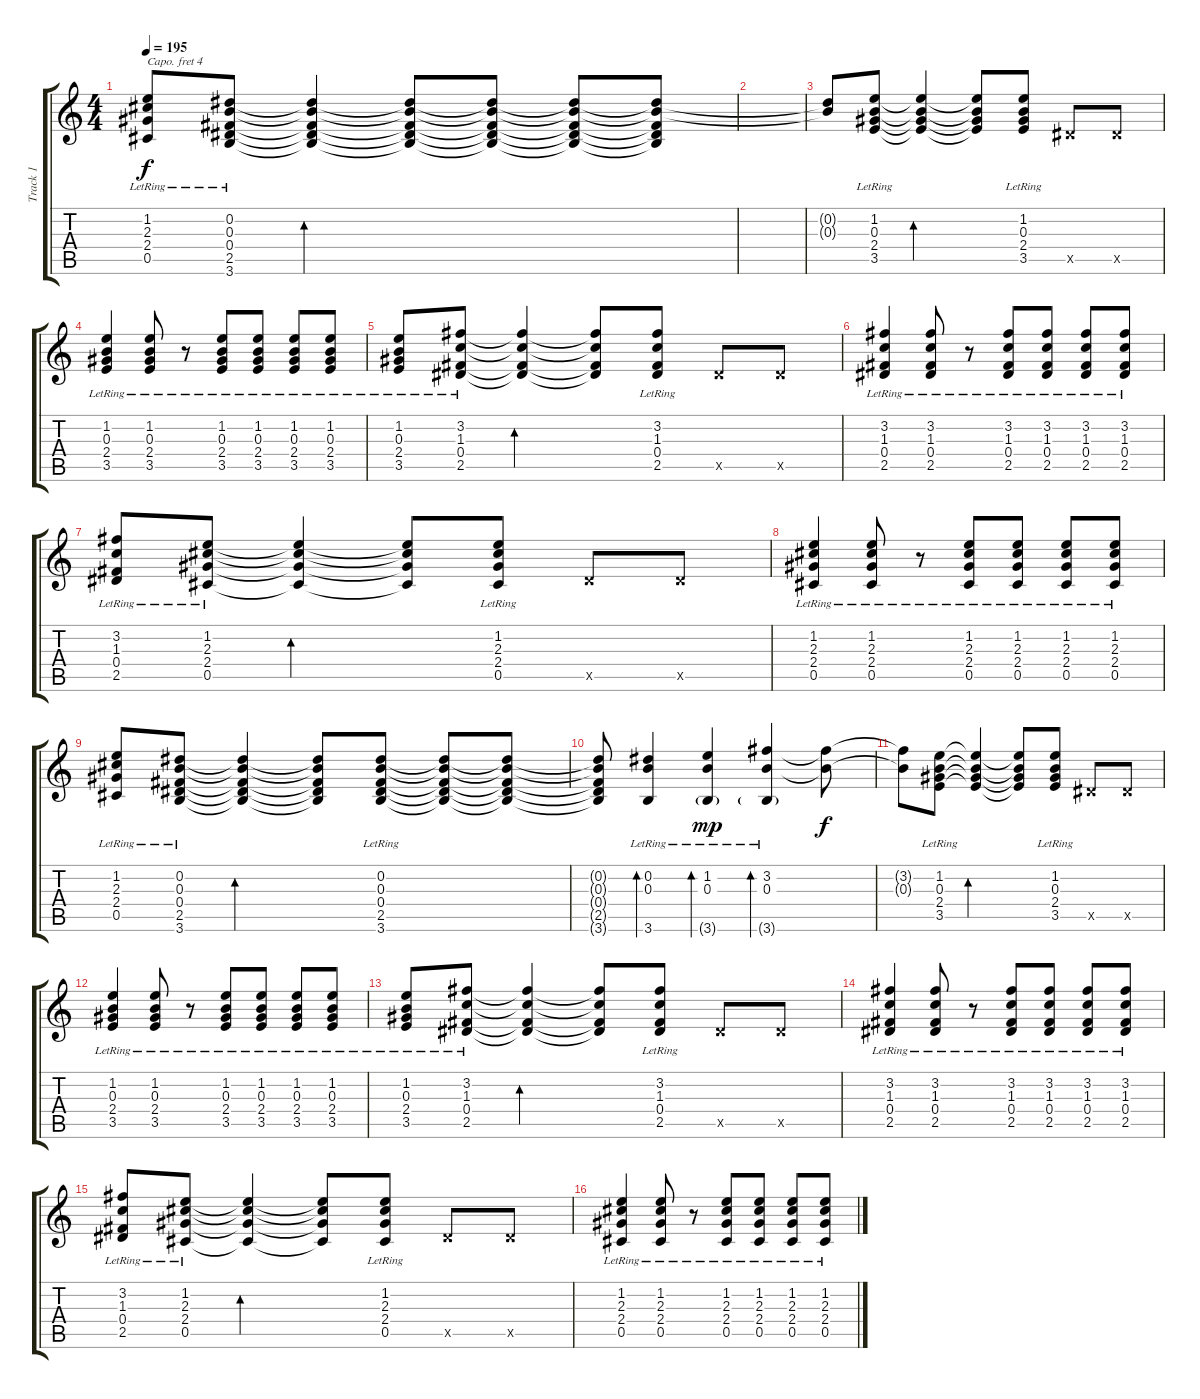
\track ("Track 1" "Track 1") {instrument acousticguitarsteel}
\staff {score tabs}
\capo 4
\tuning (E4 B3 G3 D3 A2 E2) {hide}
\ts (4 4)
\tempo 195
\clef g2
\ks c
(1.2{lr} 2.3{lr} 2.4{lr} 0.5{lr}).8{dy f} (0.2{lr} 0.3{lr} 0.4{lr} 2.5{lr} 3.6{lr}).8 (0.2{t} 0.3{t} 0.4{t} 2.5{t} 3.6{t}).4{bd 480} (0.2{t} 0.3{t} 0.4{t} 2.5{t} 3.6{t}).8 (0.2{t} 0.3{t} 0.4{t} 2.5{t} 3.6{t}).8 (0.2{t} 0.3{t} 0.4{t} 2.5{t} 3.6{t}).8 (0.2{t} 0.3{t} 0.4{t} 2.5{t} 3.6{t}).8 |
|
(0.2{t} 0.3{t}).8 (1.2{lr} 0.3{lr} 2.4{lr} 3.5{lr}).8 (1.2{t} 0.3{t} 2.4{t} 3.5{t}).4{bd 480} (1.2{t} 0.3{t} 2.4{t} 3.5{t}).8 (1.2{lr} 0.3{lr} 2.4{lr} 3.5{lr}).8 2.5{x}.8 2.5{x}.8 |
(1.2{lr} 0.3{lr} 2.4{lr} 3.5{lr}).4 (1.2{lr} 0.3{lr} 2.4{lr} 3.5{lr}).8 r.8 (1.2{lr} 0.3{lr} 2.4{lr} 3.5{lr}).8 (1.2{lr} 0.3{lr} 2.4{lr} 3.5{lr}).8 (1.2{lr} 0.3{lr} 2.4{lr} 3.5{lr}).8 (1.2{lr} 0.3{lr} 2.4{lr} 3.5{lr}).8 |
(1.2{lr} 0.3{lr} 2.4{lr} 3.5{lr}).8 (3.2{lr} 1.3{lr} 0.4{lr} 2.5{lr}).8 (3.2{t} 1.3{t} 0.4{t} 2.5{t}).4{bd 480} (3.2{t} 1.3{t} 0.4{t} 2.5{t}).8 (3.2{lr} 1.3{lr} 0.4{lr} 2.5{lr}).8 2.5{x}.8 2.5{x}.8 |
(3.2{lr} 1.3{lr} 0.4{lr} 2.5{lr}).4 (3.2{lr} 1.3{lr} 0.4{lr} 2.5{lr}).8 r.8 (3.2{lr} 1.3{lr} 0.4{lr} 2.5{lr}).8 (3.2{lr} 1.3{lr} 0.4{lr} 2.5{lr}).8 (3.2{lr} 1.3{lr} 0.4{lr} 2.5{lr}).8 (3.2{lr} 1.3{lr} 0.4{lr} 2.5{lr}).8 |
(3.2{lr} 1.3{lr} 0.4{lr} 2.5{lr}).8 (1.2{lr} 2.3{lr} 2.4{lr} 0.5{lr}).8 (1.2{t} 2.3{t} 2.4{t} 0.5{t}).4{bd 480} (1.2{t} 2.3{t} 2.4{t} 0.5{t}).8 (1.2{lr} 2.3{lr} 2.4{lr} 0.5{lr}).8 2.5{x}.8 2.5{x}.8 |
(1.2{lr} 2.3{lr} 2.4{lr} 0.5{lr}).4 (1.2{lr} 2.3{lr} 2.4{lr} 0.5{lr}).8 r.8 (1.2{lr} 2.3{lr} 2.4{lr} 0.5{lr}).8 (1.2{lr} 2.3{lr} 2.4{lr} 0.5{lr}).8 (1.2{lr} 2.3{lr} 2.4{lr} 0.5{lr}).8 (1.2{lr} 2.3{lr} 2.4{lr} 0.5{lr}).8 |
(1.2{lr} 2.3{lr} 2.4{lr} 0.5{lr}).8 (0.2{lr} 0.3{lr} 0.4{lr} 2.5{lr} 3.6{lr}).8 (0.2{t} 0.3{t} 0.4{t} 2.5{t} 3.6{t}).4{bd 480} (0.2{t} 0.3{t} 0.4{t} 2.5{t} 3.6{t}).8 (0.2{lr} 0.3{lr} 0.4{lr} 2.5{lr} 3.6{lr}).8 (0.2{t} 0.3{t} 0.4{t} 2.5{t} 3.6{t}).8 (0.2{t} 0.3{t} 0.4{t} 2.5{t} 3.6{t}).8 |
(0.2{t} 0.3{t} 0.4{t} 2.5{t} 3.6{t}).8 (0.2{lr} 0.3{lr} 3.6{lr}).4{bd 240} (1.2{lr} 0.3{lr} 3.6{g lr}).4{bd 240 dy mp} (3.2{lr} 0.3{lr} 3.6{g lr}).4{bd 240} (3.2{t} 0.3{t}).8{dy f} |
(3.2{t} 0.3{t}).8 (1.2{lr} 0.3{lr} 2.4{lr} 3.5{lr}).8 (1.2{t} 0.3{t} 2.4{t} 3.5{t}).4{bd 480} (1.2{t} 0.3{t} 2.4{t} 3.5{t}).8 (1.2{lr} 0.3{lr} 2.4{lr} 3.5{lr}).8 2.5{x}.8 2.5{x}.8 |
(1.2{lr} 0.3{lr} 2.4{lr} 3.5{lr}).4 (1.2{lr} 0.3{lr} 2.4{lr} 3.5{lr}).8 r.8 (1.2{lr} 0.3{lr} 2.4{lr} 3.5{lr}).8 (1.2{lr} 0.3{lr} 2.4{lr} 3.5{lr}).8 (1.2{lr} 0.3{lr} 2.4{lr} 3.5{lr}).8 (1.2{lr} 0.3{lr} 2.4{lr} 3.5{lr}).8 |
(1.2{lr} 0.3{lr} 2.4{lr} 3.5{lr}).8 (3.2{lr} 1.3{lr} 0.4{lr} 2.5{lr}).8 (3.2{t} 1.3{t} 0.4{t} 2.5{t}).4{bd 480} (3.2{t} 1.3{t} 0.4{t} 2.5{t}).8 (3.2{lr} 1.3{lr} 0.4{lr} 2.5{lr}).8 2.5{x}.8 2.5{x}.8 |
(3.2{lr} 1.3{lr} 0.4{lr} 2.5{lr}).4 (3.2{lr} 1.3{lr} 0.4{lr} 2.5{lr}).8 r.8 (3.2{lr} 1.3{lr} 0.4{lr} 2.5{lr}).8 (3.2{lr} 1.3{lr} 0.4{lr} 2.5{lr}).8 (3.2{lr} 1.3{lr} 0.4{lr} 2.5{lr}).8 (3.2{lr} 1.3{lr} 0.4{lr} 2.5{lr}).8 |
(3.2{lr} 1.3{lr} 0.4{lr} 2.5{lr}).8 (1.2{lr} 2.3{lr} 2.4{lr} 0.5{lr}).8 (1.2{t} 2.3{t} 2.4{t} 0.5{t}).4{bd 480} (1.2{t} 2.3{t} 2.4{t} 0.5{t}).8 (1.2{lr} 2.3{lr} 2.4{lr} 0.5{lr}).8 2.5{x}.8 2.5{x}.8 |
(1.2{lr} 2.3{lr} 2.4{lr} 0.5{lr}).4 (1.2{lr} 2.3{lr} 2.4{lr} 0.5{lr}).8 r.8 (1.2{lr} 2.3{lr} 2.4{lr} 0.5{lr}).8 (1.2{lr} 2.3{lr} 2.4{lr} 0.5{lr}).8 (1.2{lr} 2.3{lr} 2.4{lr} 0.5{lr}).8 (1.2{lr} 2.3{lr} 2.4{lr} 0.5{lr}).8
